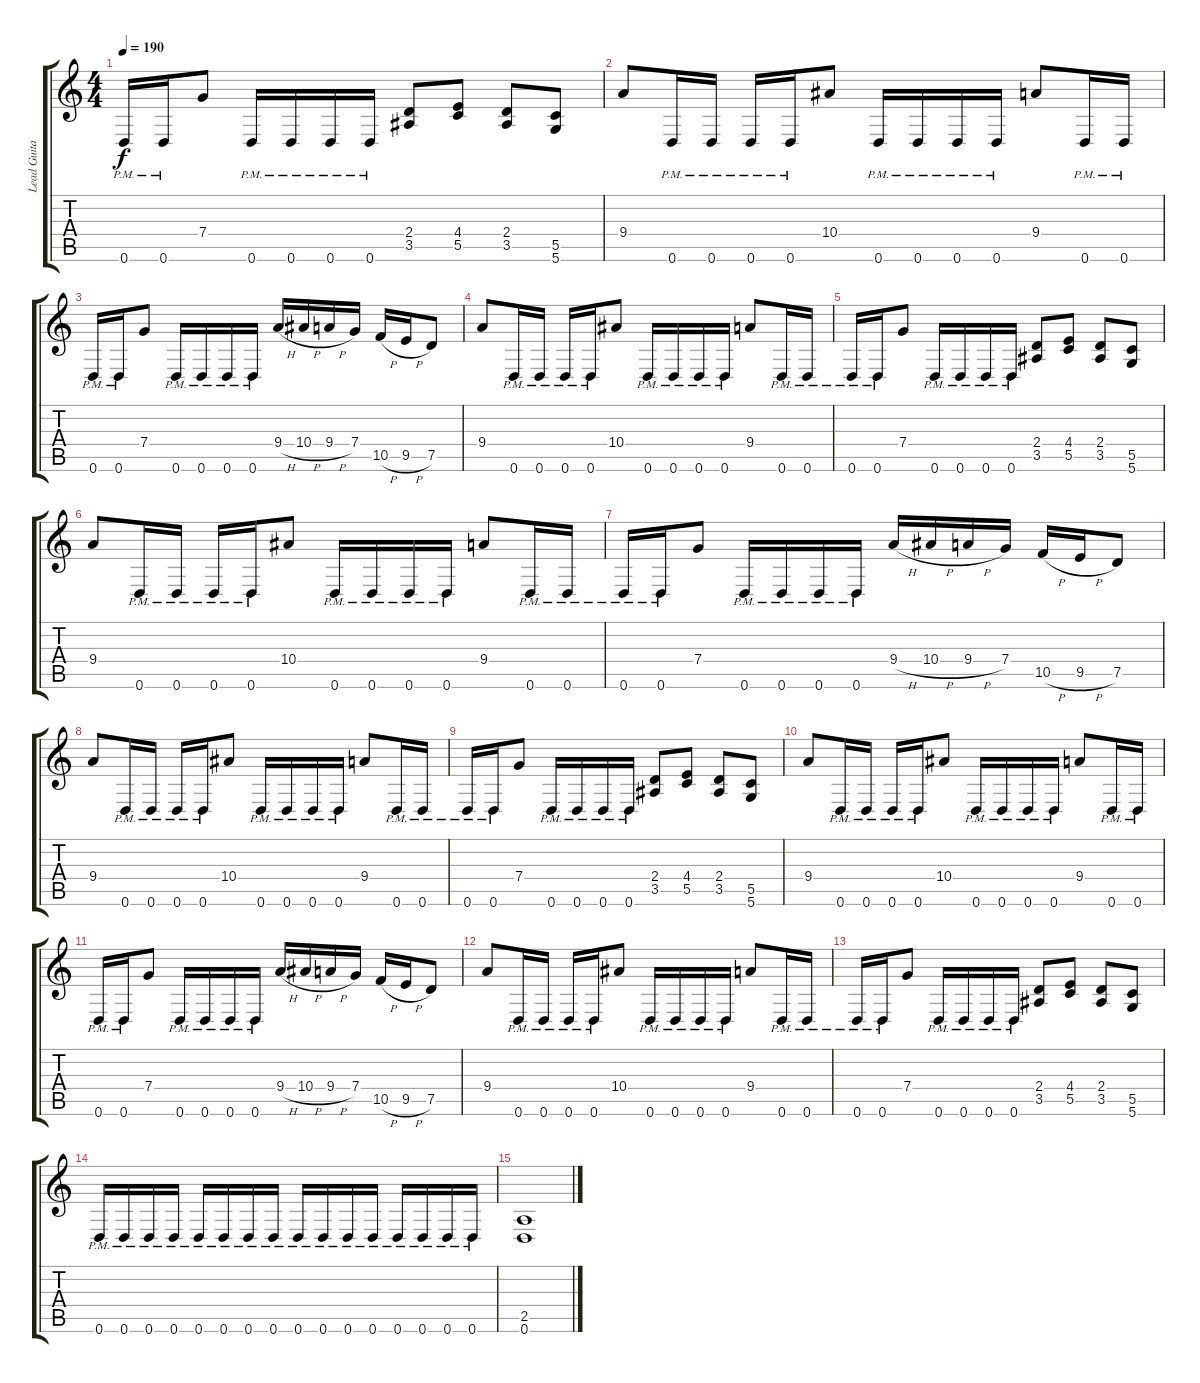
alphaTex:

\track ("Lead Guitar" "Lead Guita") {instrument distortionguitar}
\staff {score tabs}
\tuning (D4 A3 F3 C3 G2 D2) {hide}
\ts (4 4)
\tempo 190
\clef g2
\ks c
0.6{pm}.16{dy f} 0.6{pm}.16 7.4.8 0.6{pm}.16 0.6{pm}.16 0.6{pm}.16 0.6{pm}.16 (2.4 3.5).8 (4.4 5.5).8 (2.4 3.5).8 (5.5 5.6).8 |
9.4.8 0.6{pm}.16 0.6{pm}.16 0.6{pm}.16 0.6{pm}.16 10.4.8 0.6{pm}.16 0.6{pm}.16 0.6{pm}.16 0.6{pm}.16 9.4.8 0.6{pm}.16 0.6{pm}.16 |
0.6{pm}.16 0.6{pm}.16 7.4.8 0.6{pm}.16 0.6{pm}.16 0.6{pm}.16 0.6{pm}.16 9.4{h}.16 10.4{h}.16 9.4{h}.16 7.4.16 10.5{h}.16 9.5{h}.16 7.5.8 |
9.4.8 0.6{pm}.16 0.6{pm}.16 0.6{pm}.16 0.6{pm}.16 10.4.8 0.6{pm}.16 0.6{pm}.16 0.6{pm}.16 0.6{pm}.16 9.4.8 0.6{pm}.16 0.6{pm}.16 |
0.6{pm}.16 0.6{pm}.16 7.4.8 0.6{pm}.16 0.6{pm}.16 0.6{pm}.16 0.6{pm}.16 (2.4 3.5).8 (4.4 5.5).8 (2.4 3.5).8 (5.5 5.6).8 |
9.4.8 0.6{pm}.16 0.6{pm}.16 0.6{pm}.16 0.6{pm}.16 10.4.8 0.6{pm}.16 0.6{pm}.16 0.6{pm}.16 0.6{pm}.16 9.4.8 0.6{pm}.16 0.6{pm}.16 |
0.6{pm}.16 0.6{pm}.16 7.4.8 0.6{pm}.16 0.6{pm}.16 0.6{pm}.16 0.6{pm}.16 9.4{h}.16 10.4{h}.16 9.4{h}.16 7.4.16 10.5{h}.16 9.5{h}.16 7.5.8 |
9.4.8 0.6{pm}.16 0.6{pm}.16 0.6{pm}.16 0.6{pm}.16 10.4.8 0.6{pm}.16 0.6{pm}.16 0.6{pm}.16 0.6{pm}.16 9.4.8 0.6{pm}.16 0.6{pm}.16 |
0.6{pm}.16 0.6{pm}.16 7.4.8 0.6{pm}.16 0.6{pm}.16 0.6{pm}.16 0.6{pm}.16 (2.4 3.5).8 (4.4 5.5).8 (2.4 3.5).8 (5.5 5.6).8 |
9.4.8 0.6{pm}.16 0.6{pm}.16 0.6{pm}.16 0.6{pm}.16 10.4.8 0.6{pm}.16 0.6{pm}.16 0.6{pm}.16 0.6{pm}.16 9.4.8 0.6{pm}.16 0.6{pm}.16 |
0.6{pm}.16 0.6{pm}.16 7.4.8 0.6{pm}.16 0.6{pm}.16 0.6{pm}.16 0.6{pm}.16 9.4{h}.16 10.4{h}.16 9.4{h}.16 7.4.16 10.5{h}.16 9.5{h}.16 7.5.8 |
9.4.8 0.6{pm}.16 0.6{pm}.16 0.6{pm}.16 0.6{pm}.16 10.4.8 0.6{pm}.16 0.6{pm}.16 0.6{pm}.16 0.6{pm}.16 9.4.8 0.6{pm}.16 0.6{pm}.16 |
0.6{pm}.16 0.6{pm}.16 7.4.8 0.6{pm}.16 0.6{pm}.16 0.6{pm}.16 0.6{pm}.16 (2.4 3.5).8 (4.4 5.5).8 (2.4 3.5).8 (5.5 5.6).8 |
0.6{pm}.16 0.6{pm}.16 0.6{pm}.16 0.6{pm}.16 0.6{pm}.16 0.6{pm}.16 0.6{pm}.16 0.6{pm}.16 0.6{pm}.16 0.6{pm}.16 0.6{pm}.16 0.6{pm}.16 0.6{pm}.16 0.6{pm}.16 0.6{pm}.16 0.6{pm}.16 |
(2.5 0.6).1
